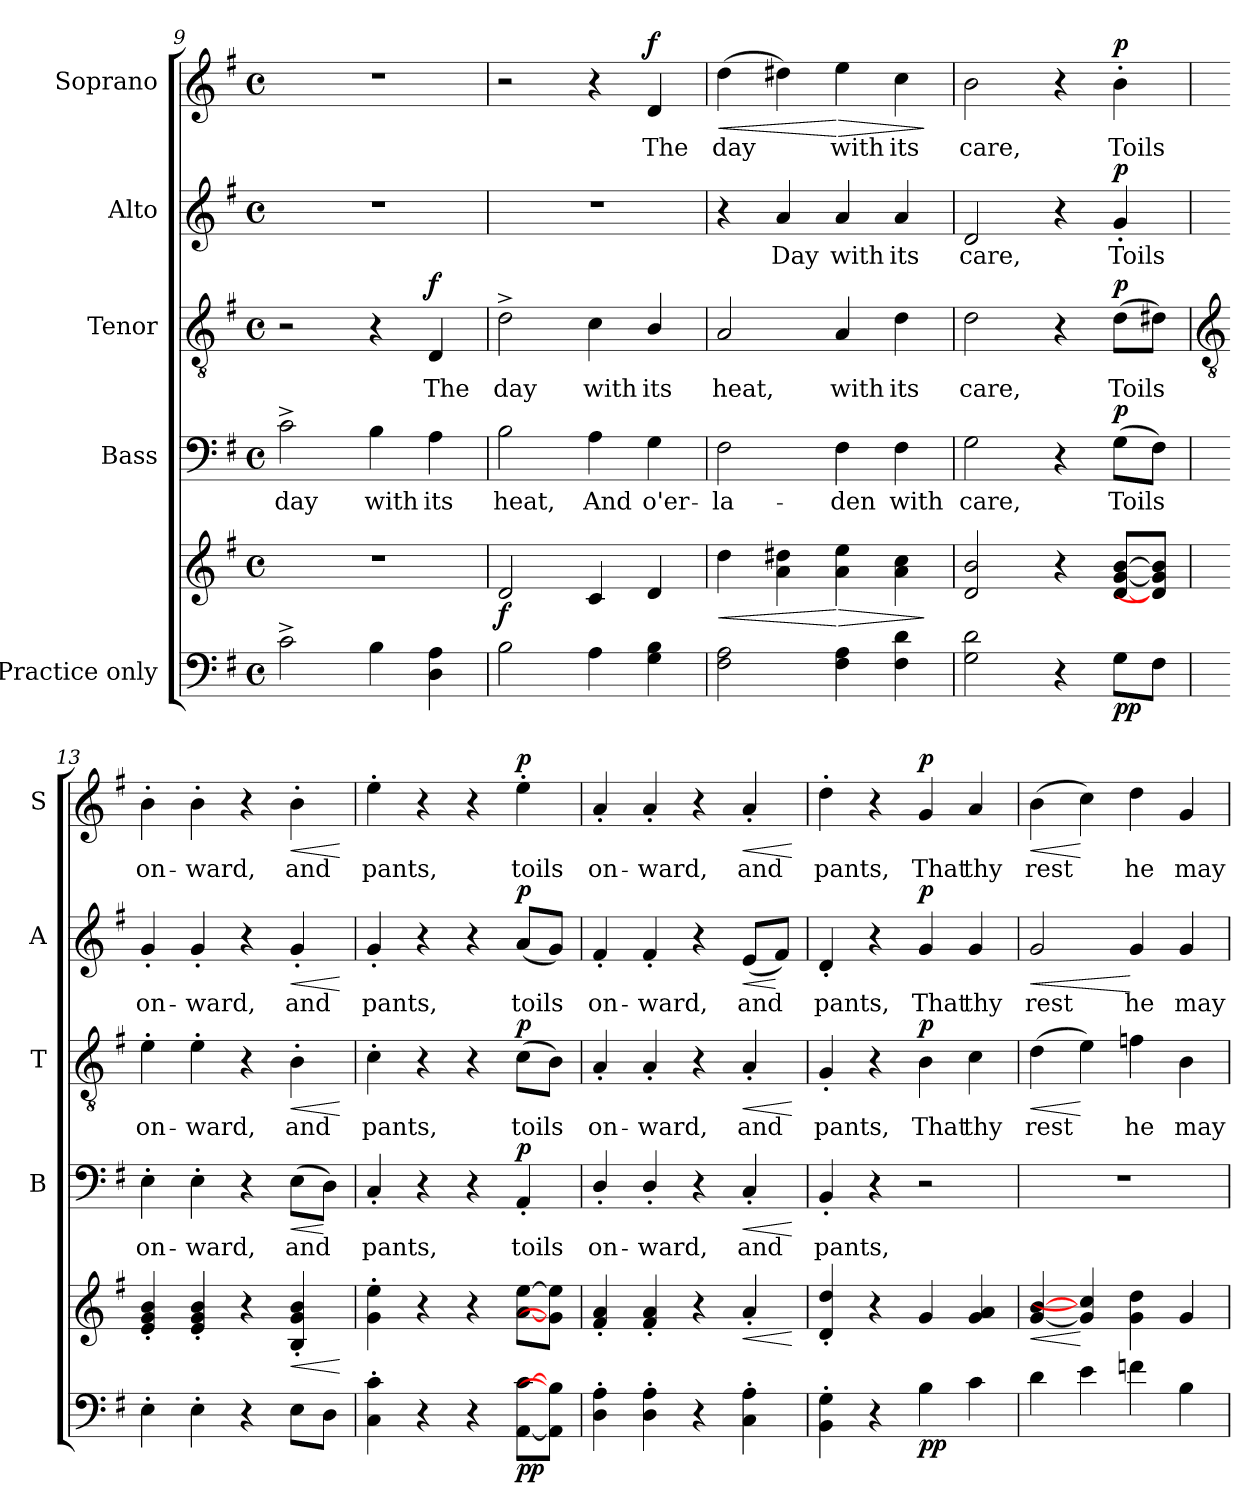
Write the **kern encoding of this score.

**kern	**kern	**dynam	**kern	**text	**dynam	**kern	**text	**dynam	**kern	**text	**dynam	**kern	**text	**dynam
*part5	*part5	*part5	*part4	*part4	*part4	*part3	*part3	*part3	*part2	*part2	*part2	*part1	*part1	*part1
*staff6	*staff5	*staff5/6	*staff4	*staff4	*staff4	*staff3	*staff3	*staff3	*staff2	*staff2	*staff2	*staff1	*staff1	*staff1
*I"Practice only	*	*	*I"Bass	*	*	*I"Tenor	*	*	*I"Alto	*	*	*I"Soprano	*	*
*	*	*	*I'B	*	*	*I'T	*	*	*I'A	*	*	*I'S	*	*
*clefF4	*clefG2	*	*clefF4	*	*	*clefGv2	*	*	*clefG2	*	*	*clefG2	*	*
*k[f#]	*k[f#]	*	*k[f#]	*	*	*k[f#]	*	*	*k[f#]	*	*	*k[f#]	*	*
*G:	*G:	*	*G:	*	*	*G:	*	*	*G:	*	*	*G:	*	*
*M4/4	*M4/4	*	*M4/4	*	*	*M4/4	*	*	*M4/4	*	*	*M4/4	*	*
*met(c)	*met(c)	*	*met(c)	*	*	*met(c)	*	*	*met(c)	*	*	*met(c)	*	*
=9	=9	=9	=9	=9	=9	=9	=9	=9	=9	=9	=9	=9	=9	=9
!	!	!	!	!LO:LY:b	!	!	!	!	!	!	!	!	!	!
2c^	1r	.	2c^	day	.	2r	.	.	1r	.	.	1r	.	.
!	!	!	!	!LO:LY:b	!	!	!	!	!	!	!	!	!	!
4B	.	.	4B	with	.	4r	.	.	.	.	.	.	.	.
!	!	!	!	!LO:LY:b	!	!	!LO:LY:b	!LO:DY:b	!	!	!	!	!	!
4D 4A	.	.	4A	its	.	4D	The	f	.	.	.	.	.	.
=10	=10	=10	=10	=10	=10	=10	=10	=10	=10	=10	=10	=10	=10	=10
!	!	!LO:DY:b	!	!LO:LY:b	!	!	!LO:LY:b	!	!	!	!	!	!	!
2B	2d	f	2B	heat,	.	2d^	day	.	1r	.	.	2r	.	.
!	!	!	!	!LO:LY:b	!	!	!LO:LY:b	!	!	!	!	!	!	!
4A	4c	.	4A	And	.	4c	with	.	.	.	.	4r	.	.
!	!	!	!	!LO:LY:b	!	!	!LO:LY:b	!	!	!	!	!	!LO:LY:b	!LO:DY:b
4G 4B	4d	.	4G	o'er-	.	4B/	its	.	.	.	.	4d	The	f
=11	=11	=11	=11	=11	=11	=11	=11	=11	=11	=11	=11	=11	=11	=11
!	!	!LO:HP:b	!	!LO:LY:b	!	!	!LO:LY:b	!	!	!	!	!	!LO:LY:b	!LO:HP:b
2F# 2A	4dd	<	2F#	-la-	.	2A	heat,	.	4r	.	.	(>4dd	day	<
!	!	!	!	!	!	!	!	!	!	!LO:LY:b	!	!	!	!
.	4a 4dd#X	.	.	.	.	.	.	.	4a	Day	.	4dd#X)	.	.
!	!	!LO:HP:n=1:b	!	!LO:LY:b	!	!	!LO:LY:b	!	!	!LO:LY:b	!	!	!LO:LY:b	!LO:HP:n=1:b
4F# 4A	4a 4ee	[ >	4F#	-den	.	4A	with	.	4a	with	.	4ee	with	[ >
!	!	!	!	!LO:LY:b	!	!	!LO:LY:b	!	!	!LO:LY:b	!	!	!LO:LY:b	!
4F# 4d	4a 4cc	.	4F#	with	.	4d	its	.	4a	its	.	4cc	its	.
.	.	]	.	.	.	.	.	.	.	.	.	.	.	]
=12	=12	=12	=12	=12	=12	=12	=12	=12	=12	=12	=12	=12	=12	=12
!	!	!	!	!LO:LY:b	!	!	!LO:LY:b	!	!	!LO:LY:b	!	!	!LO:LY:b	!
2G 2d	2d 2b	.	2G	care,	.	2d	care,	.	2d	care,	.	2b	care,	.
4r	4r	.	4r	.	.	4r	.	.	4r	.	.	4r	.	.
!	!	!LO:DY:b=2	!	!LO:LY:b	!	!	!LO:LY:b	!	!	!LO:LY:b	!	!	!LO:LY:b	!
!	!	!LO:DY:n=1:b	!	!	!LO:DY:b	!	!	!LO:DY:b	!	!	!LO:DY:b	!	!	!LO:DY:b
8GL	[8d [8g [8bL	p p	(>8GL	Toils	p	(>8dL	Toils	p	4g'	Toils	p	4b'	Toils	p
8F#J	8d#] 8g] 8b]J	.	8F#J)	.	.	8d#XJ)	.	.	.	.	.	.	.	.
!!LO:LB:g=z
=13	=13	=13	=13	=13	=13	=13	=13	=13	=13	=13	=13	=13	=13	=13
*	*	*	*	*	*	*clefGv2	*	*	*	*	*	*	*	*
!	!	!	!	!LO:LY:b	!	!	!LO:LY:b	!	!	!LO:LY:b	!	!	!LO:LY:b	!
4E'	4e' 4g' 4b'	.	4E'	on-	.	4e'	on-	.	4g'	on-	.	4b'	on-	.
!	!	!	!	!LO:LY:b	!	!	!LO:LY:b	!	!	!LO:LY:b	!	!	!LO:LY:b	!
4E'	4e' 4g' 4b'	.	4E'	-ward,	.	4e'	-ward,	.	4g'	-ward,	.	4b'	-ward,	.
4r	4r	.	4r	.	.	4r	.	.	4r	.	.	4r	.	.
!	!	!LO:HP:b	!	!LO:LY:b	!LO:HP:b	!	!LO:LY:b	!LO:HP:b	!	!LO:LY:b	!LO:HP:b	!	!LO:LY:b	!LO:HP:b
8EL	4B' 4g' 4b'	<	(>8EL	and	<	4B'	and	<	4g'	and	<	4b'	and	<
8DJ	.	.	8DJ)	.	[	.	.	.	.	.	.	.	.	.
.	.	[	.	.	.	.	.	[	.	.	[	.	.	[
=14	=14	=14	=14	=14	=14	=14	=14	=14	=14	=14	=14	=14	=14	=14
!	!	!	!	!LO:LY:b	!	!	!LO:LY:b	!	!	!LO:LY:b	!	!	!LO:LY:b	!
4C' 4c'	4g' 4ee'	.	4C'	pants,	.	4c'	pants,	.	4g'	pants,	.	4ee'	pants,	.
4r	4r	.	4r	.	.	4r	.	.	4r	.	.	4r	.	.
4r	4r	.	4r	.	.	4r	.	.	4r	.	.	4r	.	.
!	!	!LO:DY:b=2	!	!LO:LY:b	!	!	!LO:LY:b	!	!	!LO:LY:b	!	!	!LO:LY:b	!
!	!	!LO:DY:n=1:b	!	!	!LO:DY:b	!	!	!LO:DY:b	!	!	!LO:DY:b	!	!	!LO:DY:b
[8AA [8cL	[8a [8eeL	p p	4AA'	toils	p	(>8cL	toils	p	(<8aL	toils	p	4ee'	toils	p
8AA] 8B]J	8g] 8ee]J	.	.	.	.	8BJ)	.	.	8gJ)	.	.	.	.	.
=15	=15	=15	=15	=15	=15	=15	=15	=15	=15	=15	=15	=15	=15	=15
!	!	!	!	!LO:LY:b	!	!	!LO:LY:b	!	!	!LO:LY:b	!	!	!LO:LY:b	!
4D\' 4A\'	4f#' 4a'	.	4D'/	on-	.	4A'	on-	.	4f#'	on-	.	4a'	on-	.
!	!	!	!	!LO:LY:b	!	!	!LO:LY:b	!	!	!LO:LY:b	!	!	!LO:LY:b	!
4D\' 4A\'	4f#' 4a'	.	4D'/	-ward,	.	4A'	-ward,	.	4f#'	-ward,	.	4a'	-ward,	.
4r	4r	.	4r	.	.	4r	.	.	4r	.	.	4r	.	.
!	!	!LO:HP:b	!	!LO:LY:b	!LO:HP:b	!	!LO:LY:b	!LO:HP:b	!	!LO:LY:b	!LO:HP:b	!	!LO:LY:b	!LO:HP:b
4C' 4A'	4a'	<	4C'	and	<	4A'	and	<	(<8eL	and	<	4a'	and	<
.	.	.	.	.	.	.	.	.	8f#J)	.	[	.	.	.
.	.	[	.	.	[	.	.	[	.	.	.	.	.	[
=16	=16	=16	=16	=16	=16	=16	=16	=16	=16	=16	=16	=16	=16	=16
!	!	!	!	!LO:LY:b	!	!	!LO:LY:b	!	!	!LO:LY:b	!	!	!LO:LY:b	!
4BB' 4G'	4d' 4dd'	.	4BB'	pants,	.	4G'	pants,	.	4d'	pants,	.	4dd'	pants,	.
4r	4r	.	4r	.	.	4r	.	.	4r	.	.	4r	.	.
!	!	!LO:DY:b=2	!	!	!	!	!LO:LY:b	!	!	!LO:LY:b	!	!	!LO:LY:b	!
!	!	!LO:DY:n=1:b	!	!	!	!	!	!LO:DY:b	!	!	!LO:DY:b	!	!	!LO:DY:b
4B	4g	p p	2r	.	.	4B	That	p	4g	That	p	4g	That	p
!	!	!	!	!	!	!	!LO:LY:b	!	!	!LO:LY:b	!	!	!LO:LY:b	!
4c	4g 4a	.	.	.	.	4c	thy	.	4g	thy	.	4a	thy	.
=17	=17	=17	=17	=17	=17	=17	=17	=17	=17	=17	=17	=17	=17	=17
!	!	!LO:HP:b	!	!	!	!	!LO:LY:b	!LO:HP:b	!	!LO:LY:b	!LO:HP:b	!	!LO:LY:b	!LO:HP:b
4d	[4g [4b	<	1r	.	.	(>4d	rest	<	2g	rest	<	(>4b	rest	<
4e	4g] 4cc]	[	.	.	.	4e)	.	[	.	.	.	4cc)	.	[
!	!	!	!	!	!	!	!LO:LY:b	!	!	!LO:LY:b	!	!	!LO:LY:b	!
4fn	4g 4dd	.	.	.	.	4fn	he	.	4g	he	[	4dd	he	.
!	!	!	!	!	!	!	!LO:LY:b	!	!	!LO:LY:b	!	!	!LO:LY:b	!
4B	4g	.	.	.	.	4B	may	.	4g	may	.	4g	may	.
=	=	=	=	=	=	=	=	=	=	=	=	=	=	=
*-	*-	*-	*-	*-	*-	*-	*-	*-	*-	*-	*-	*-	*-	*-
